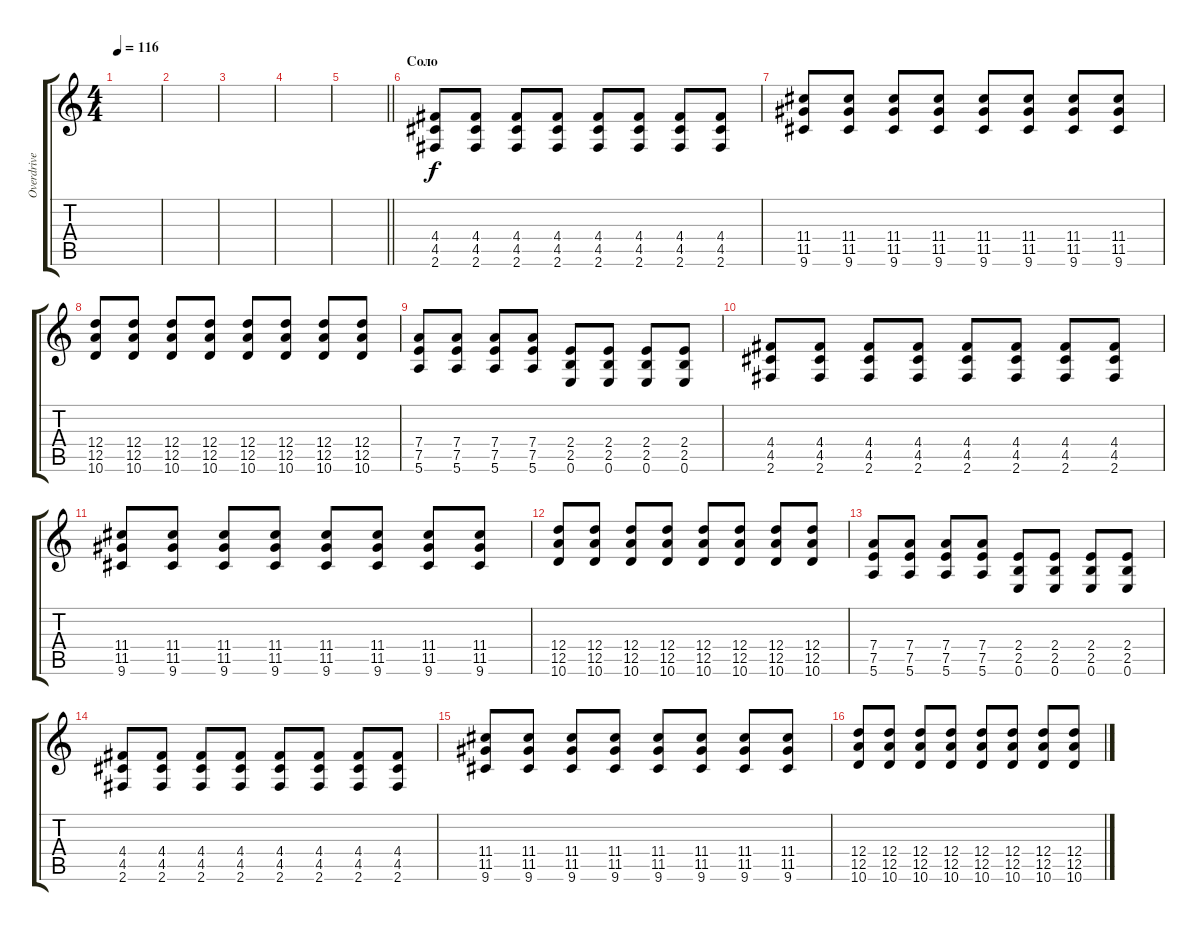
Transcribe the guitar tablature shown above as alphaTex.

\track ("Overdrive" "Overdrive") {instrument overdrivenguitar}
\staff {score tabs}
\tuning (E4 B3 G3 D3 A2 E2) {hide}
\ts (4 4)
\tempo 116
\clef g2
\ks c
|
|
|
|
\barLineRight lightlight
|
\section ("" "Соло")
(4.4 4.5 2.6).8 (4.4 4.5 2.6).8 (4.4 4.5 2.6).8 (4.4 4.5 2.6).8 (4.4 4.5 2.6).8 (4.4 4.5 2.6).8 (4.4 4.5 2.6).8 (4.4 4.5 2.6).8 |
(11.4 11.5 9.6).8 (11.4 11.5 9.6).8 (11.4 11.5 9.6).8 (11.4 11.5 9.6).8 (11.4 11.5 9.6).8 (11.4 11.5 9.6).8 (11.4 11.5 9.6).8 (11.4 11.5 9.6).8 |
(12.4 12.5 10.6).8 (12.4 12.5 10.6).8 (12.4 12.5 10.6).8 (12.4 12.5 10.6).8 (12.4 12.5 10.6).8 (12.4 12.5 10.6).8 (12.4 12.5 10.6).8 (12.4 12.5 10.6).8 |
(7.4 7.5 5.6).8 (7.4 7.5 5.6).8 (7.4 7.5 5.6).8 (7.4 7.5 5.6).8 (2.4 2.5 0.6).8 (2.4 2.5 0.6).8 (2.4 2.5 0.6).8 (2.4 2.5 0.6).8 |
(4.4 4.5 2.6).8 (4.4 4.5 2.6).8 (4.4 4.5 2.6).8 (4.4 4.5 2.6).8 (4.4 4.5 2.6).8 (4.4 4.5 2.6).8 (4.4 4.5 2.6).8 (4.4 4.5 2.6).8 |
(11.4 11.5 9.6).8 (11.4 11.5 9.6).8 (11.4 11.5 9.6).8 (11.4 11.5 9.6).8 (11.4 11.5 9.6).8 (11.4 11.5 9.6).8 (11.4 11.5 9.6).8 (11.4 11.5 9.6).8 |
(12.4 12.5 10.6).8 (12.4 12.5 10.6).8 (12.4 12.5 10.6).8 (12.4 12.5 10.6).8 (12.4 12.5 10.6).8 (12.4 12.5 10.6).8 (12.4 12.5 10.6).8 (12.4 12.5 10.6).8 |
(7.4 7.5 5.6).8 (7.4 7.5 5.6).8 (7.4 7.5 5.6).8 (7.4 7.5 5.6).8 (2.4 2.5 0.6).8 (2.4 2.5 0.6).8 (2.4 2.5 0.6).8 (2.4 2.5 0.6).8 |
(4.4 4.5 2.6).8 (4.4 4.5 2.6).8 (4.4 4.5 2.6).8 (4.4 4.5 2.6).8 (4.4 4.5 2.6).8 (4.4 4.5 2.6).8 (4.4 4.5 2.6).8 (4.4 4.5 2.6).8 |
(11.4 11.5 9.6).8 (11.4 11.5 9.6).8 (11.4 11.5 9.6).8 (11.4 11.5 9.6).8 (11.4 11.5 9.6).8 (11.4 11.5 9.6).8 (11.4 11.5 9.6).8 (11.4 11.5 9.6).8 |
(12.4 12.5 10.6).8 (12.4 12.5 10.6).8 (12.4 12.5 10.6).8 (12.4 12.5 10.6).8 (12.4 12.5 10.6).8 (12.4 12.5 10.6).8 (12.4 12.5 10.6).8 (12.4 12.5 10.6).8
